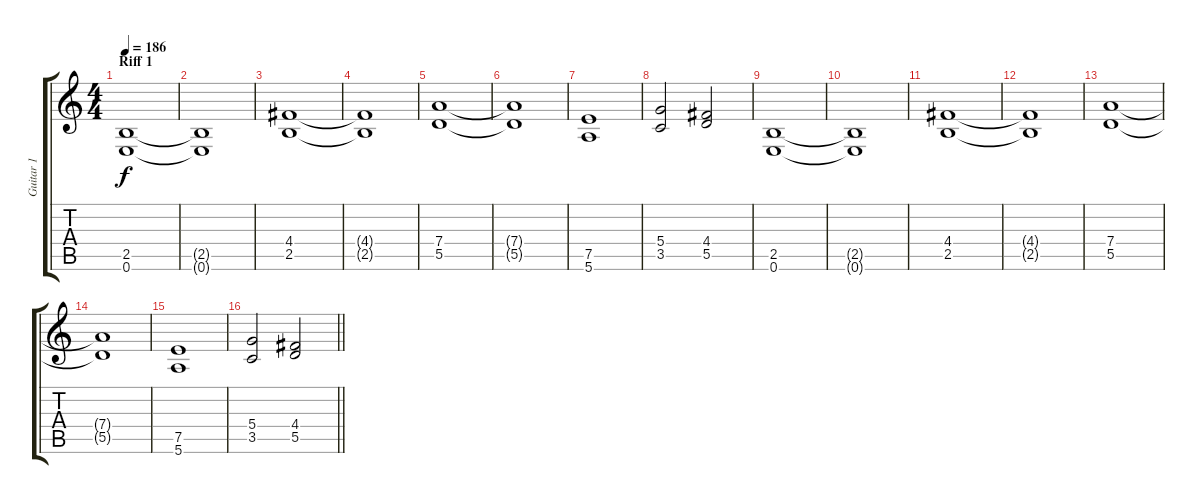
\track ("Guitar 1" "Guitar 1") {instrument overdrivenguitar}
\staff {score tabs}
\tuning (E4 B3 G3 D3 A2 E2) {hide}
\ts (4 4)
\section ("" "Riff 1")
\tempo 186
\clef g2
\ks c
(2.5 0.6).1{dy f volume 9} |
(2.5{t} 0.6{t}).1 |
(4.4 2.5).1 |
(4.4{t} 2.5{t}).1 |
(7.4 5.5).1 |
(7.4{t} 5.5{t}).1 |
(7.5 5.6).1 |
(5.4 3.5).2 (4.4 5.5).2 |
(2.5 0.6).1 |
(2.5{t} 0.6{t}).1 |
(4.4 2.5).1 |
(4.4{t} 2.5{t}).1 |
(7.4 5.5).1 |
(7.4{t} 5.5{t}).1 |
(7.5 5.6).1 |
\barLineRight lightlight
(5.4 3.5).2 (4.4 5.5).2
